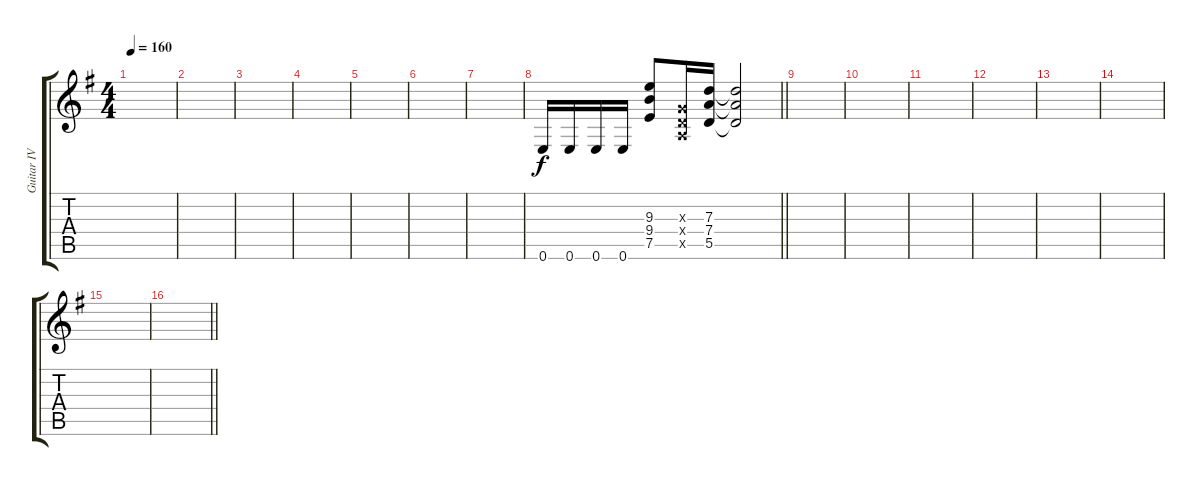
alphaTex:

\track ("Guitar IV" "Guitar IV") {instrument distortionguitar}
\staff {score tabs}
\tuning (E4 B3 G3 D3 A2 E2) {hide}
\ts (4 4)
\tempo 160
\clef g2
\ks g
|
|
|
|
|
|
|
\barLineRight lightlight
0.6.16 0.6.16 0.6.16 0.6.16 (9.3 9.4 7.5).8 (0.3{x} 0.4{x} 0.5{x}).16 (7.3 7.4 5.5).16 (7.3{t} 7.4{t} 5.5{t}).2 |
|
|
|
|
|
|
|
\barLineRight lightlight
